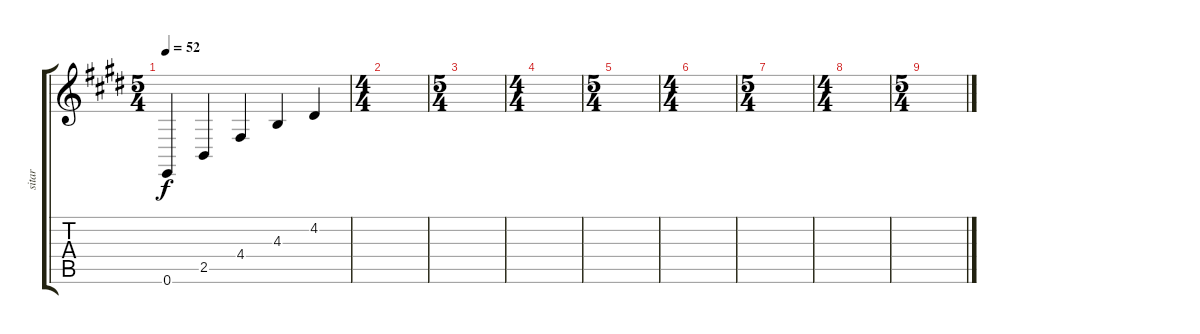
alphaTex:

\track ("sitar" "sitar") {instrument sitar}
\staff {score tabs}
\tuning (E4 B3 G3 D3 A2 E2) {hide}
\ts (5 4)
\tempo 52
\clef g2
\ks e
0.6.4{dy f} 2.5.4 4.4.4 4.3.4 4.2.4 |
\ts (4 4)
|
\ts (5 4)
|
\ts (4 4)
|
\ts (5 4)
|
\ts (4 4)
|
\ts (5 4)
|
\ts (4 4)
|
\ts (5 4)
